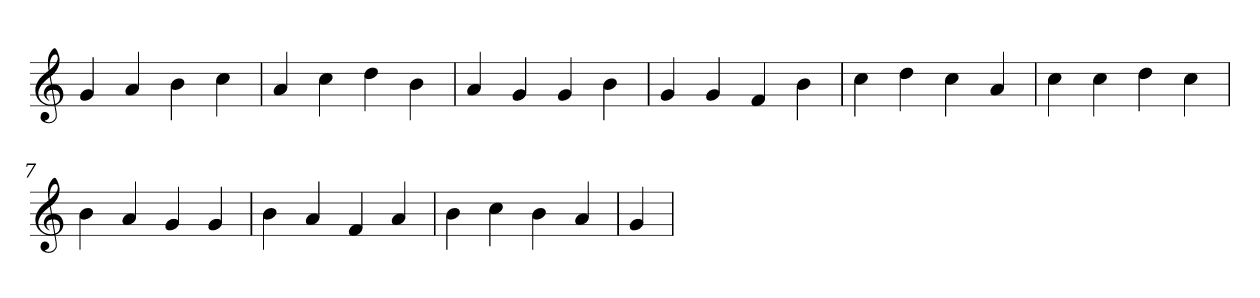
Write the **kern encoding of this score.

**kern
*part1
*staff1
*clefG2
=1
4g
4a
4b
4cc
=2
4a
4cc
4dd
4b
=3
4a
4g
4g
4b
=4
4g
4g
4f
4b
=5
4cc
4dd
4cc
4a
=6
4cc
4cc
4dd
4cc
=7
4b
4a
4g
4g
=8
4b
4a
4f
4a
=9
4b
4cc
4b
4a
=10
4g
=
*-
